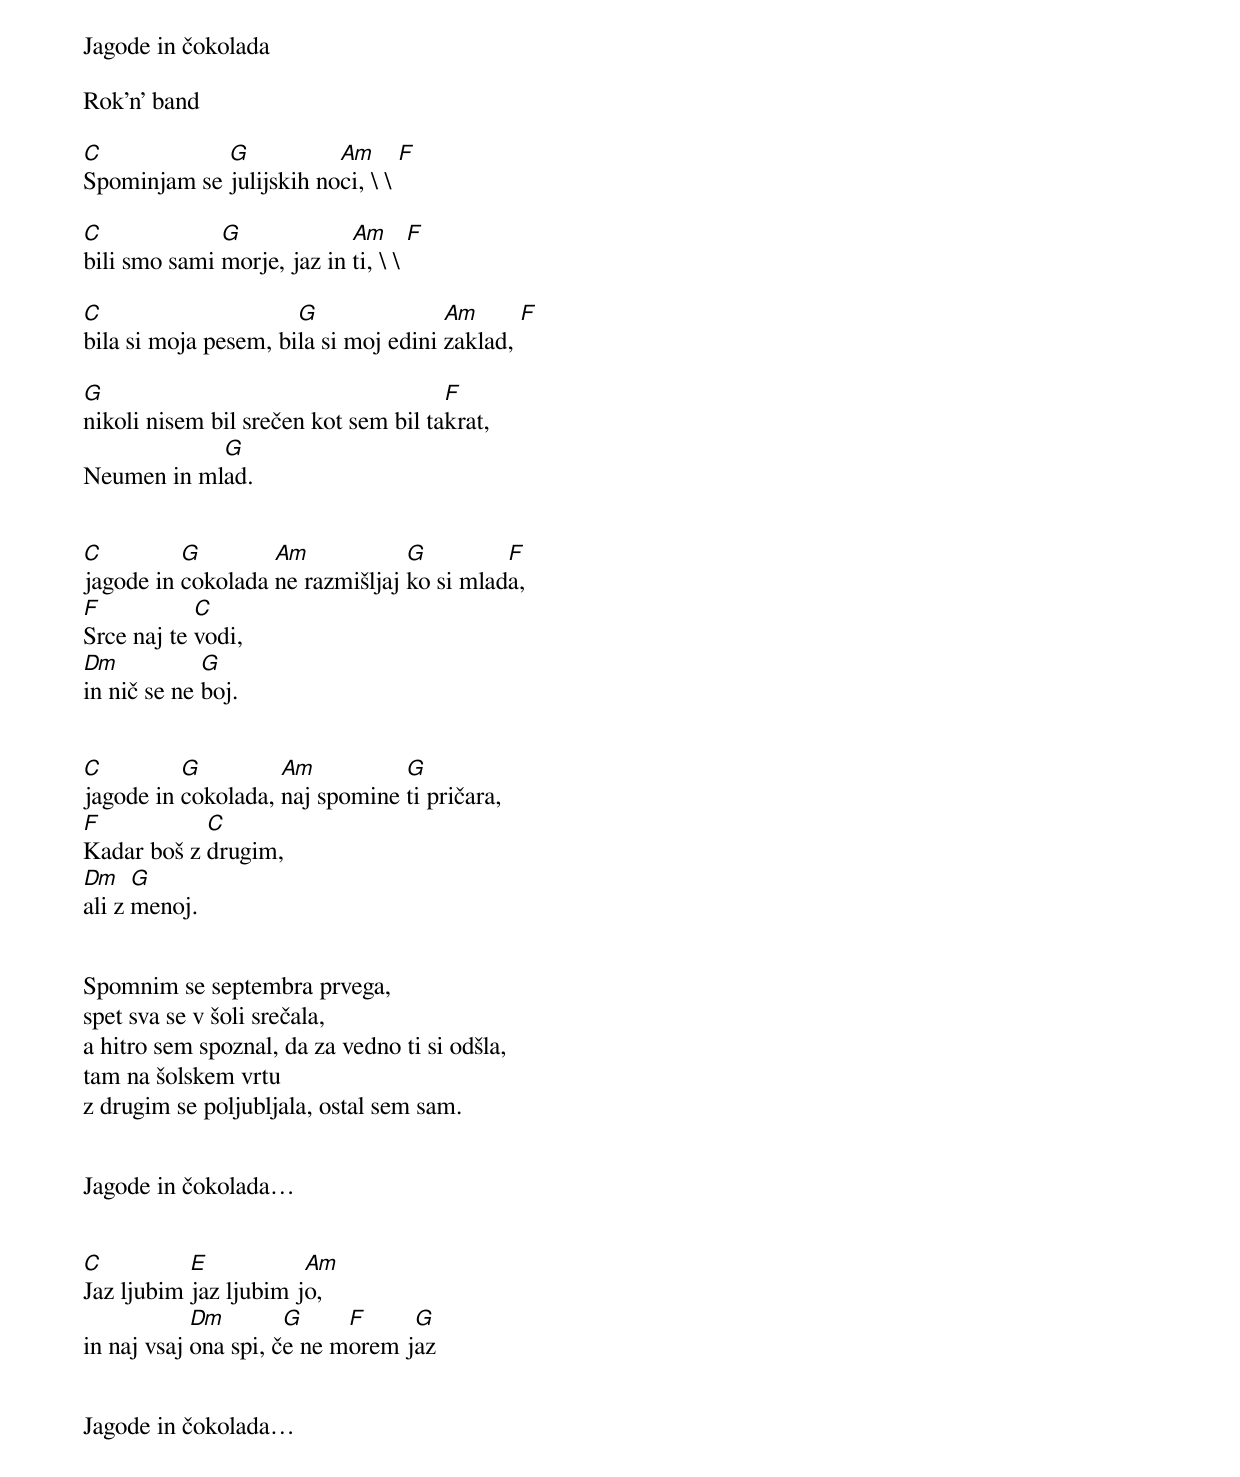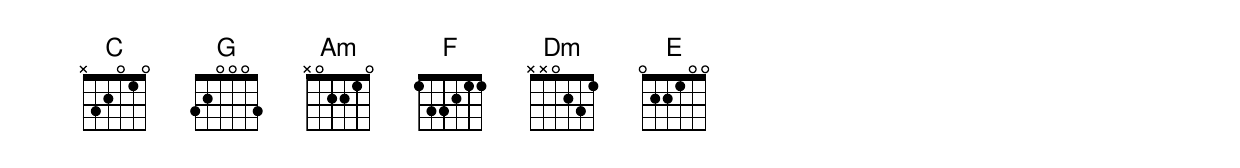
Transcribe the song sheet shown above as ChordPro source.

Jagode in čokolada

Rok'n' band

[C]Spominjam se [G]julijskih no[Am]ci, \ \ [F]

[C]bili smo sami [G]morje, jaz in [Am]ti, \ \ [F]

[C]bila si moja pesem, bi[G]la si moj edini [Am]zaklad, [F]

[G]nikoli nisem bil srečen kot sem bil ta[F]krat,
Neumen in ml[G]ad.


[C]jagode in [G]cokolada [Am]ne razmišljaj [G]ko si mlad[F]a,
[F]Srce naj te [C]vodi,
[Dm]in nič se ne [G]boj.


[C]jagode in [G]cokolada, [Am]naj spomine [G]ti pričara,
[F]Kadar boš z [C]drugim,
[Dm]ali z [G]menoj.


Spomnim se septembra prvega,
spet sva se v šoli srečala,
a hitro sem spoznal, da za vedno ti si odšla,
tam na šolskem vrtu
z drugim se poljubljala, ostal sem sam.


Jagode in čokolada…


[C]Jaz ljubim [E]jaz ljubim j[Am]o,
in naj vsaj [Dm]ona spi, č[G]e ne m[F]orem j[G]az


Jagode in čokolada…
